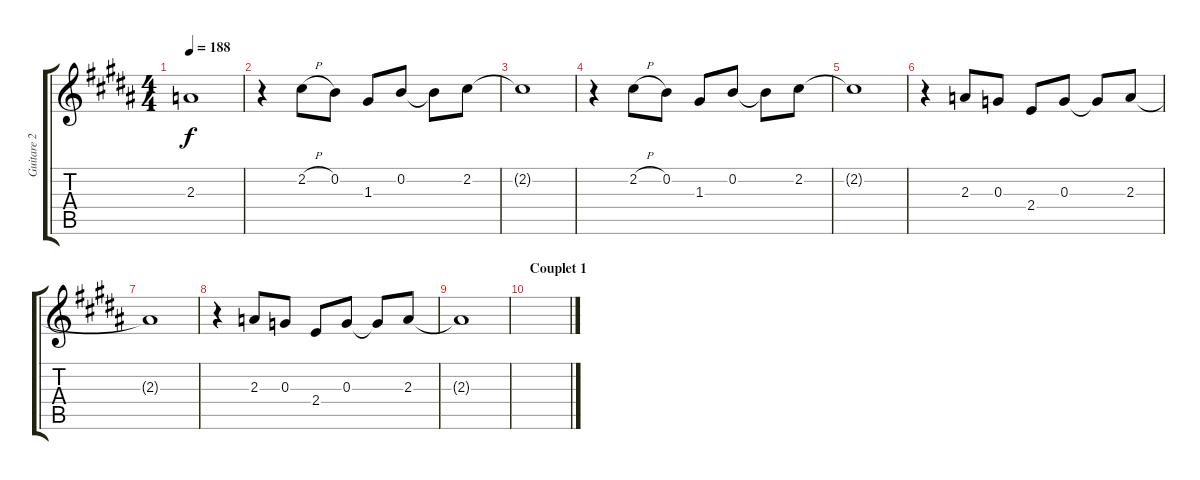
\track ("Guitare 2" "Guitare 2") {instrument stringensemble1}
\staff {score tabs}
\tuning (E5 B4 G4 D4 A2 E2) {hide}
\ts (4 4)
\tempo 188
\clef g2
\ks b
2.3{t}.1{dy f} |
r.4 2.2{h}.8 0.2.8 1.3.8 0.2.8 0.2{t}.8 2.2.8 |
2.2{t}.1 |
r.4 2.2{h}.8 0.2.8 1.3.8 0.2.8 0.2{t}.8 2.2.8 |
2.2{t}.1 |
r.4 2.3.8 0.3.8 2.4.8 0.3.8 0.3{t}.8 2.3.8 |
2.3{t}.1 |
r.4 2.3.8 0.3.8 2.4.8 0.3.8 0.3{t}.8 2.3.8 |
2.3{t}.1 |
\section ("" "Couplet 1")
